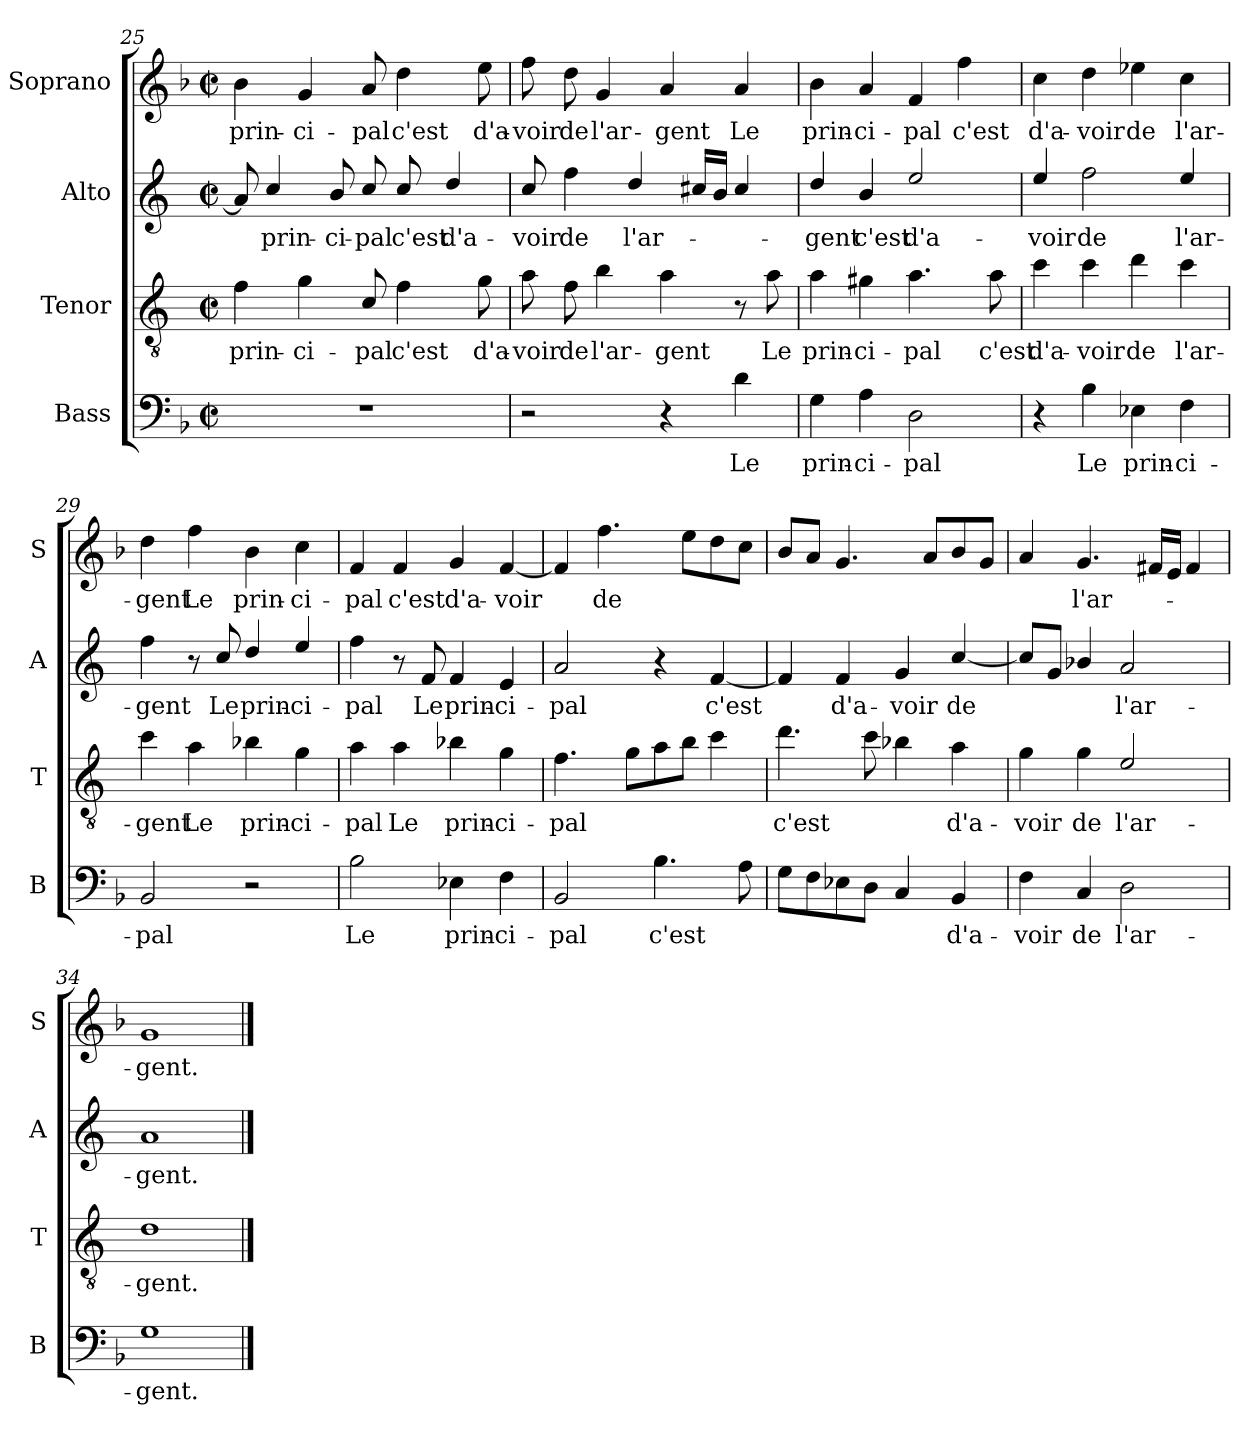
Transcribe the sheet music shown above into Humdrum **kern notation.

**kern	**text	**kern	**text	**kern	**text	**kern	**text
*part4	*part4	*part3	*part3	*part2	*part2	*part1	*part1
*staff4	*staff4	*staff3	*staff3	*staff2	*staff2	*staff1	*staff1
*I"Bass	*	*I"Tenor	*	*I"Alto	*	*I"Soprano	*
*I'B	*	*I'T	*	*I'A	*	*I'S	*
!!LO:LB:g=z
*clefF4	*	*clefGv2	*	*clefG2	*	*clefG2	*
*	*	*ITrd4c7	*	*ITrd4c7	*	*	*
*k[b-]	*	*k[b-]	*	*k[b-]	*	*k[b-]	*
*F:	*	*F:	*	*F:	*	*F:	*
*M2/2	*	*M2/2	*	*M2/2	*	*M2/2	*
*met(c|)	*	*met(c|)	*	*met(c|)	*	*met(c|)	*
=25	=25	=25	=25	=25	=25	=25	=25
1r	.	4B-\	prin-	8d/]	.	4b-\	prin-
.	.	.	.	4f/	prin-	.	.
.	.	4c\	-ci-	.	.	4g/	-ci-
.	.	.	.	8e/	-ci-	.	.
.	.	8F/	-pal	8f/	-pal	8a/	-pal
.	.	4B-\	c'est	8f/	c'est	4dd\	c'est
.	.	.	.	4g/	d'a-	.	.
.	.	8c\	d'a-	.	.	8ee\	d'a-
=26	=26	=26	=26	=26	=26	=26	=26
2r	.	8d\	-voir	8f/	-voir	8ff\	-voir
.	.	8B-\	de	4b-\	de	8dd\	de
.	.	4e\	l'ar-	.	.	4g/	l'ar-
.	.	.	.	4g/	l'ar-	.	.
4r	.	4d\	-gent	.	.	4a/	-gent
.	.	.	.	16f#X/LL	.	.	.
.	.	.	.	16e/JJ	.	.	.
4d\	Le	8r	.	4f#/	.	4a/	Le
.	.	8d\	Le	.	.	.	.
=27	=27	=27	=27	=27	=27	=27	=27
4G\	prin-	4d\	prin-	4g/	-gent	4b-\	prin-
4A\	-ci-	4c#X\	-ci-	4e/	c'est	4a/	-ci-
2D\	-pal	4.d\	-pal	2a/	d'a-	4f/	-pal
.	.	.	.	.	.	4ff\	c'est
.	.	8d\	c'est	.	.	.	.
=28	=28	=28	=28	=28	=28	=28	=28
4r	.	4f\	d'a-	4a/	-voir	4cc\	d'a-
4B-\	Le	4f\	-voir	2b-\	de	4dd\	-voir
4E-X\	prin-	4g\	de	.	.	4ee-X\	de
4F\	-ci-	4f\	l'ar-	4a/	l'ar-	4cc\	l'ar-
=29	=29	=29	=29	=29	=29	=29	=29
2BB-/	-pal	4f\	-gent	4b-\	-gent	4dd\	-gent
.	.	4d\	Le	8r	.	4ff\	Le
.	.	.	.	8f/	Le	.	.
2r	.	4e-X\	prin-	4g/	prin-	4b-\	prin-
.	.	4c\	-ci-	4a/	-ci-	4cc\	-ci-
!!LO:LB:g=z
=30	=30	=30	=30	=30	=30	=30	=30
2B-\	Le	4d\	-pal	4b-\	-pal	4f/	-pal
.	.	4d\	Le	8r	.	4f/	c'est
.	.	.	.	8B-/	Le	.	.
4E-X\	prin-	4e-X\	prin-	4B-/	prin-	4g/	d'a-
4F\	-ci-	4c\	-ci-	4A/	-ci-	[<4f/	-voir
=31	=31	=31	=31	=31	=31	=31	=31
2BB-/	-pal	4.B-\	-pal	2d/	-pal	4f/]	.
.	.	.	.	.	.	4.ff\	de
.	.	8c\L	.	.	.	.	.
4.B-\	c'est	8d\	.	4r	.	.	.
.	.	8e\J	.	.	.	8ee\L	.
.	.	4f\	.	[<4B-/	c'est	8dd\	.
8A\	.	.	.	.	.	8cc\J	.
=32	=32	=32	=32	=32	=32	=32	=32
8G\L	.	4.g\	c'est	4B-/]	.	8b-/L	.
8F\	.	.	.	.	.	8a/J	.
8E-X\	.	.	.	4B-/	d'a-	4.g/	.
8D\J	.	8f\	.	.	.	.	.
4C/	.	4e-X\	.	4c/	-voir	.	.
.	.	.	.	.	.	8a/L	.
4BB-/	d'a-	4d\	d'a-	[4f/	de	8b-/	.
.	.	.	.	.	.	8g/J	.
=33	=33	=33	=33	=33	=33	=33	=33
4F\	-voir	4c\	-voir	8f/L]	.	4a/	.
.	.	.	.	8c/J	.	.	.
4C/	de	4c\	de	4e-X/	.	4.g/	l'ar-
2D\	l'ar-	2A/	l'ar-	2d/	l'ar-	.	.
.	.	.	.	.	.	16f#X/LL	.
.	.	.	.	.	.	16e/JJ	.
.	.	.	.	.	.	4f#/	.
=34	=34	=34	=34	=34	=34	=34	=34
1G	-gent.	1G	-gent.	1d	-gent.	1g	-gent.
==	==	==	==	==	==	==	==
*-	*-	*-	*-	*-	*-	*-	*-
